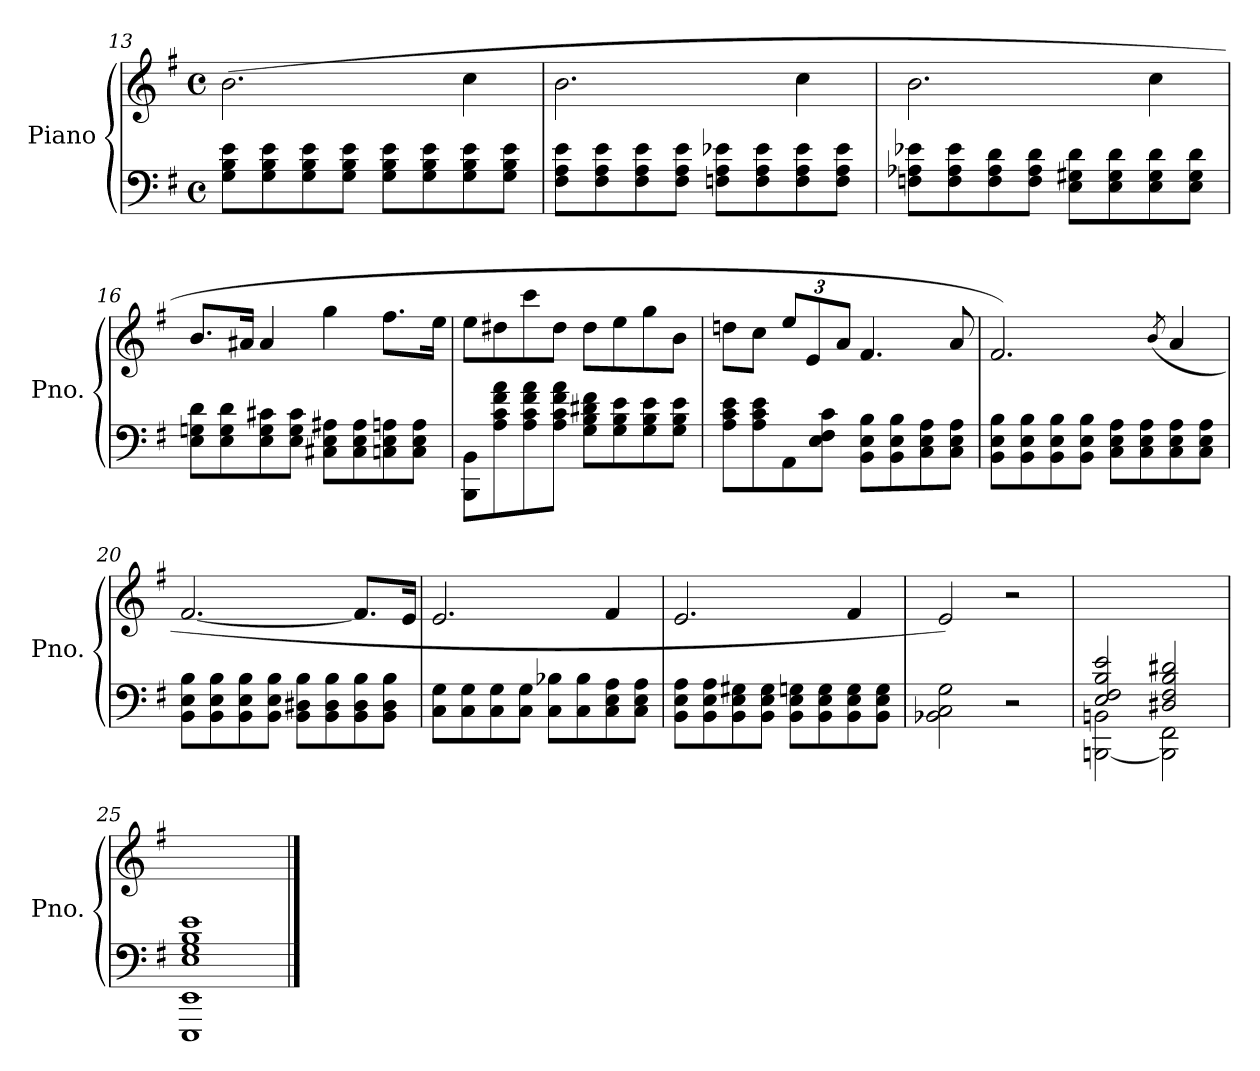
**kern	**kern
*part1	*part1
*staff2	*staff1
*I"Piano	*
*I'Pno.	*
!!LO:LB:g=z
*clefF4	*clefG2
*k[f#]	*k[f#]
*M4/4	*M4/4
*met(c)	*met(c)
=13	=13
8G\ 8B\ 8e\L	(>2.b\
8G\ 8B\ 8e\	.
8G\ 8B\ 8e\	.
8G\ 8B\ 8e\J	.
8G\ 8B\ 8e\L	.
8G\ 8B\ 8e\	.
8G\ 8B\ 8e\	4cc\
8G\ 8B\ 8e\J	.
=14	=14
8F#\ 8A\ 8e\L	2.b\
8F#\ 8A\ 8e\	.
8F#\ 8A\ 8e\	.
8F#\ 8A\ 8e\J	.
8Fn\ 8A\ 8e-X\L	.
8F\ 8A\ 8e-\	.
8F\ 8A\ 8e-\	4cc\
8F\ 8A\ 8e-\J	.
=15	=15
8Fn\ 8A-X\ 8e-X\L	2.b\
8F\ 8A-\ 8e-\	.
8F\ 8A-\ 8d\	.
8F\ 8A-\ 8d\J	.
8E\ 8G#X\ 8d\L	.
8E\ 8G#\ 8d\	.
8E\ 8G#\ 8d\	4cc\
8E\ 8G#\ 8d\J	.
!!LO:PB:g=z
=16	=16
8E\ 8Gn\ 8d\L	8.b/L
8E\ 8G\ 8d\	.
.	16a#X/Jk
8E\ 8G\ 8c#X\	4a#/
8E\ 8G\ 8c#\J	.
8C#X\ 8E\ 8A#X\L	4gg\
8C#\ 8E\ 8A#\	.
8Cn\ 8E\ 8An\	8.ff#\L
8C\ 8E\ 8A\J	.
.	16ee\Jk
=17	=17
8BBB\ 8BB\L	8ee\L
8A\ 8c\ 8f#\ 8a\	8dd#X\
8A\ 8c\ 8f#\ 8a\	8ccc\
8A\ 8c\ 8f#\ 8a\J	8dd#\J
8G\ 8B\ 8d#X\ 8f#\L	8dd#\L
8G\ 8B\ 8e\	8ee\
8G\ 8B\ 8e\	8gg\
8G\ 8B\ 8e\J	8b\J
=18	=18
8A\ 8c\ 8e\L	8ddn\L
8A\ 8c\ 8e\	8cc\J
*	*Xbrackettup
8AA\	12ee/L
.	12e/
8E\ 8F#\ 8c\J	.
.	12a/J
8BB\ 8E\ 8B\L	4.f#/
8BB\ 8E\ 8B\	.
8C\ 8E\ 8A\	.
8C\ 8E\ 8A\J	8a/
!!LO:LB:g=z
=19	=19
8BB\ 8E\ 8B\L	2.f#/)
8BB\ 8E\ 8B\	.
8BB\ 8E\ 8B\	.
8BB\ 8E\ 8B\J	.
8C\ 8E\ 8A\L	.
8C\ 8E\ 8A\	.
.	(>8qb/
8C\ 8E\ 8A\	4a/
8C\ 8E\ 8A\J	.
=20	=20
8BB\ 8E\ 8B\L	[2.f#/
8BB\ 8E\ 8B\	.
8BB\ 8E\ 8B\	.
8BB\ 8E\ 8B\J	.
8BB\ 8D#X\ 8B\L	.
8BB\ 8D#\ 8B\	.
8BB\ 8D#\ 8B\	8.f#/L]
8BB\ 8D#\ 8B\J	.
.	16e/Jk
=21	=21
8C\ 8G\L	2.e/
8C\ 8G\	.
8C\ 8G\	.
8C\ 8G\J	.
8C\ 8B-X\L	.
8C\ 8B-\	.
8C\ 8E\ 8A\	4f#/
8C\ 8E\ 8A\J	.
!!LO:LB:g=z
=22	=22
8BB\ 8E\ 8A\L	2.e/
8BB\ 8E\ 8A\	.
8BB\ 8E\ 8G#X\	.
8BB\ 8E\ 8G#\J	.
8BB\ 8E\ 8Gn\L	.
8BB\ 8E\ 8G\	.
8BB\ 8E\ 8G\	4f#/
8BB\ 8E\ 8G\J	.
=23	=23
2BB-X\ 2C\ 2G\	2e/)
2r	2r
=24	=24
*^	*
2E/ 2F#/ 2B/ 2e/	[2BBBn\ 2BBn\	1ryy
2D#X/ 2F#/ 2B/ 2d#X/	2BBB\] 2FF#\	.
=25	=25	=25
1E 1G 1B 1e	1EEE 1EE	1ryy
*v	*v	*
==	==
*-	*-
